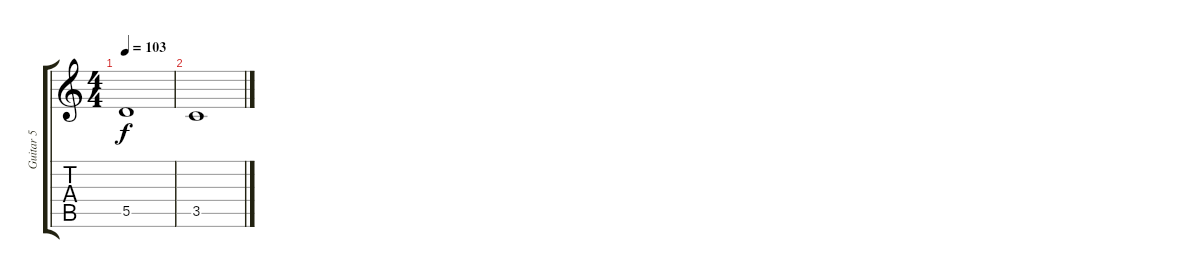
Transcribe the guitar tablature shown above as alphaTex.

\track ("Guitar 5" "Guitar 5") {instrument overdrivenguitar}
\staff {score tabs}
\tuning (E4 B3 G3 D3 A2 E2) {hide}
\ts (4 4)
\tempo 103
\clef g2
\ks c
5.5.1{dy f} |
3.5.1
